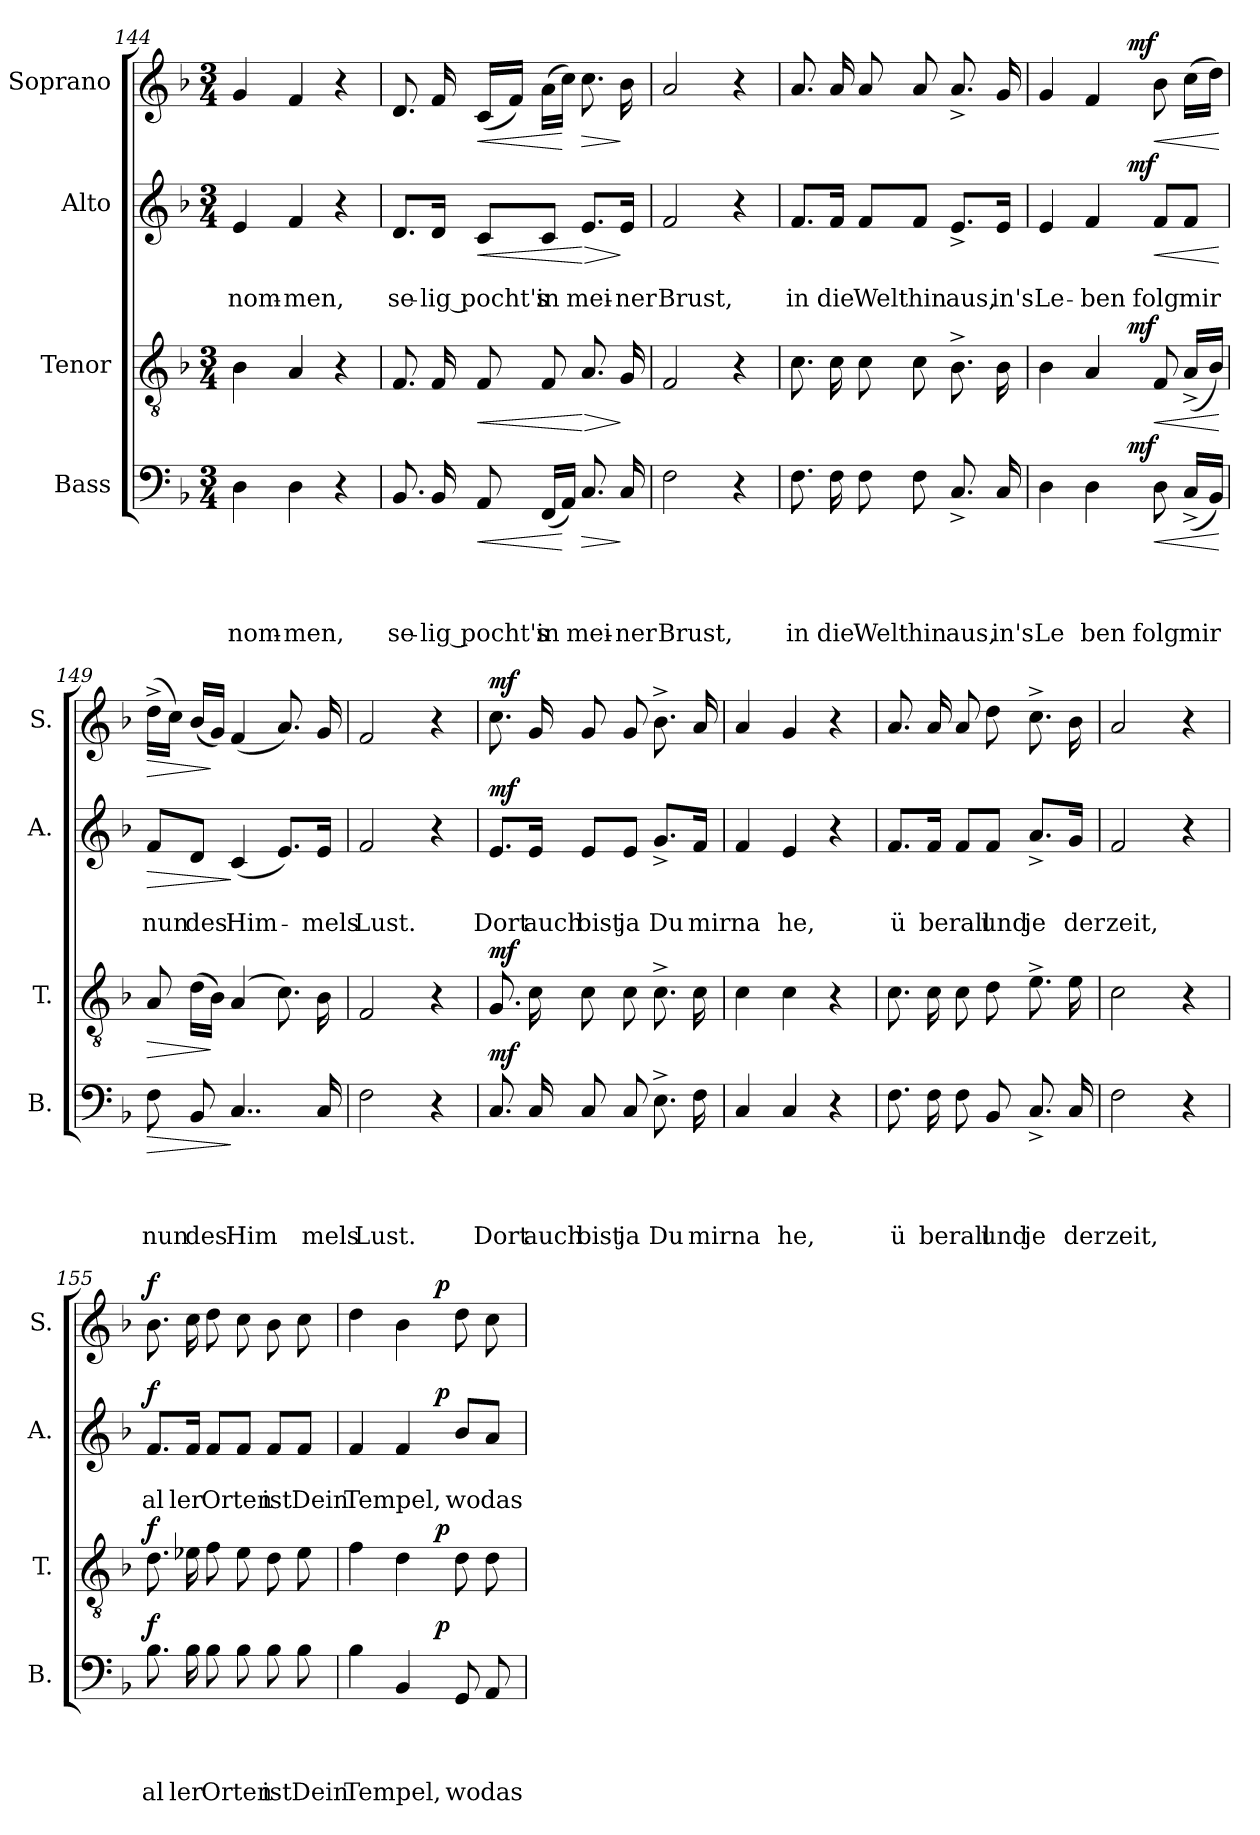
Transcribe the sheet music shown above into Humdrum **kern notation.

**kern	**text	**text	**text	**text	**dynam	**kern	**dynam	**kern	**text	**text	**dynam	**kern	**dynam
*part4	*part4	*part4	*part4	*part4	*part4	*part3	*part3	*part2	*part2	*part2	*part2	*part1	*part1
*staff4	*staff4	*staff4	*staff4	*staff4	*staff4	*staff3	*staff3	*staff2	*staff2	*staff2	*staff2	*staff1	*staff1
*I"Bass	*	*	*	*	*	*I"Tenor	*	*I"Alto	*	*	*	*I"Soprano	*
*I'B.	*	*	*	*	*	*I'T.	*	*I'A.	*	*	*	*I'S.	*
*clefF4	*	*	*	*	*	*clefGv2	*	*clefG2	*	*	*	*clefG2	*
*k[b-]	*	*	*	*	*	*k[b-]	*	*k[b-]	*	*	*	*k[b-]	*
*F:	*	*	*	*	*	*F:	*	*F:	*	*	*	*F:	*
*M3/4	*	*	*	*	*	*M3/4	*	*M3/4	*	*	*	*M3/4	*
=144	=144	=144	=144	=144	=144	=144	=144	=144	=144	=144	=144	=144	=144
!	!	!	!	!LO:LY:b	!	!	!	!	!	!LO:LY:b	!	!	!
4D\	.	.	.	-nom-	.	4B-\	.	4e/	.	-nom-	.	4g/	.
!	!	!	!	!LO:LY:b	!	!	!	!	!	!LO:LY:b	!	!	!
4D\	.	.	.	-men,	.	4A/	.	4f/	.	-men,	.	4f/	.
4r	.	.	.	.	.	4r	.	4r	.	.	.	4r	.
=145	=145	=145	=145	=145	=145	=145	=145	=145	=145	=145	=145	=145	=145
!	!	!	!	!LO:LY:b	!	!	!	!	!	!LO:LY:b	!	!	!
8.BB-/	.	.	.	se-	.	8.F/	.	8.d/L	.	se-	.	8.d/	.
!	!	!	!	!LO:LY:b	!	!	!	!	!	!LO:LY:b	!	!	!
16BB-/	.	.	.	-lig pocht's	.	16F/	.	16d/Jk	.	-lig pocht's	.	16f/	.
!	!	!	!	!	!LO:HP:b	!	!LO:HP:b	!	!	!	!LO:HP:b	!	!LO:HP:b
8AA/	.	.	.	.	<	8F/	<	8c/L	.	.	<	(<16c/LL	<
.	.	.	.	.	.	.	.	.	.	.	.	16f/JJ)	.
!	!	!	!	!LO:LY:b	!	!	!	!	!	!LO:LY:b	!	!	!
(<16FF/LL	.	.	.	in	.	8F/	.	8c/J	.	in	.	(>16a\LL	.
16AA/JJ)	.	.	.	.	[	.	.	.	.	.	.	16cc\JJ)	[
!	!	!	!	!LO:LY:b	!LO:HP:b	!	!LO:HP:n=1:b	!	!	!LO:LY:b	!LO:HP:n=1:b	!	!LO:HP:b
8.C/	.	.	.	mei-	>	8.A/	[ >	8.e/L	.	mei-	[ >	8.cc\	>
!	!	!	!	!LO:LY:b	!	!	!	!	!	!LO:LY:b	!	!	!
16C/	.	.	.	-ner	]	16G/	]	16e/Jk	.	-ner	]	16b-\	]
=146	=146	=146	=146	=146	=146	=146	=146	=146	=146	=146	=146	=146	=146
!	!	!	!	!LO:LY:b	!	!	!	!	!	!LO:LY:b	!	!	!
2F\	.	.	.	Brust,	.	2F/	.	2f/	.	Brust,	.	2a/	.
4r	.	.	.	.	.	4r	.	4r	.	.	.	4r	.
!!LO:LB:g=z
=147	=147	=147	=147	=147	=147	=147	=147	=147	=147	=147	=147	=147	=147
!	!	!	!	!LO:LY:b	!	!	!	!	!	!LO:LY:b	!	!	!
8.F\	.	.	.	in	.	8.c\	.	8.f/L	.	in	.	8.a/	.
!	!	!	!	!LO:LY:b	!	!	!	!	!	!LO:LY:b	!	!	!
16F\	.	.	.	die	.	16c\	.	16f/Jk	.	die	.	16a/	.
!	!	!	!	!LO:LY:b	!	!	!	!	!	!LO:LY:b	!	!	!
8F\	.	.	.	Welt	.	8c\	.	8f/L	.	Welt	.	8a/	.
!	!	!	!	!LO:LY:b	!	!	!	!	!	!LO:LY:b	!	!	!
8F\	.	.	.	hin	.	8c\	.	8f/J	.	hin	.	8a/	.
!	!	!	!	!LO:LY:b	!	!	!	!	!	!LO:LY:b	!	!	!
8.C^</	.	.	.	aus,	.	8.B-^>\	.	8.e^</L	.	aus,	.	8.a^</	.
!	!	!	!	!LO:LY:b	!	!	!	!	!	!LO:LY:b	!	!	!
16C/	.	.	.	in's	.	16B-\	.	16e/Jk	.	in's	.	16g/	.
=148	=148	=148	=148	=148	=148	=148	=148	=148	=148	=148	=148	=148	=148
!	!	!	!	!LO:LY:b	!	!	!	!	!	!LO:LY:b	!	!	!
*^	*	*	*	*	*	*^	*	*^	*	*	*	*^	*
4D\	4ryy	.	.	.	Le	.	4B-\	4ryy	.	4e/	4ryy	.	Le-	.	4g/	4ryy	.
!	!	!	!	!	!LO:LY:b	!	!	!	!	!	!	!	!LO:LY:b	!	!	!	!
4D\	8ryy	.	.	.	ben	.	4A/	8ryy	.	4f/	8ryy	.	-ben	.	4f/	8ryy	.
.	32ryy	.	.	.	.	.	.	32ryy	.	.	32ryy	.	.	.	.	32ryy	.
!	!	!	!	!	!	!LO:DY:a	!	!	!LO:DY:a	!	!	!	!	!LO:DY:a	!	!	!LO:DY:a
.	4ryy	.	.	.	.	mf	.	4ryy	mf	.	4ryy	.	.	mf	.	4ryy	mf
!	!	!	!	!	!LO:LY:b	!LO:HP:b	!	!	!LO:HP:b	!	!	!	!LO:LY:b	!LO:HP:b	!	!	!LO:HP:b
8D\	.	.	.	.	folg	<	8F/	.	<	8f/L	.	.	folg	<	8b-\	.	<
!	!	!	!	!	!LO:LY:b	!	!	!	!	!	!	!	!LO:LY:b	!	!	!	!
(<16C^</LL	.	.	.	.	mir	.	(<16A^</LL	.	.	8f/J	.	.	mir	.	(>16cc\LL	.	.
.	16.ryy	.	.	.	.	.	.	16.ryy	.	.	16.ryy	.	.	.	.	16.ryy	.
16BB-/JJ)	.	.	.	.	.	.	16B-/JJ)	.	.	.	.	.	.	.	16dd\JJ)	.	.
.	.	.	.	.	.	[	.	.	[	.	.	.	.	[	.	.	[
=149	=149	=149	=149	=149	=149	=149	=149	=149	=149	=149	=149	=149	=149	=149	=149	=149	=149
!	!	!	!	!	!LO:LY:b	!LO:HP:b	!	!	!LO:HP:b	!	!	!	!LO:LY:b	!LO:HP:b	!	!	!LO:HP:b
*v	*v	*	*	*	*	*	*	*	*	*v	*v	*	*	*	*v	*v	*
*	*	*	*	*	*	*v	*v	*	*	*	*	*	*	*
8F\	.	.	.	nun	>	8A/	>	8f/L	.	nun	>	(>16dd^>\LL	>
.	.	.	.	.	.	.	.	.	.	.	.	16cc\JJ)	.
!	!	!	!	!LO:LY:b	!	!	!	!	!	!LO:LY:b	!	!	!
8BB-/	.	.	.	des	.	(>16d\LL	.	8d/J	.	des	.	(<16b-/LL	.
.	.	.	.	.	.	16B-\JJ)	]	.	.	.	.	16g/JJ)	]
!	!	!	!	!LO:LY:b	!	!	!	!	!	!LO:LY:b	!	!	!
4..C/	.	.	.	Him	]	(4A/	.	(<4c/	.	Him-	]	(<4f/	.
.	.	.	.	.	.	8.c\)	.	8.e/L)	.	.	.	8.a/)	.
!	!	!	!	!LO:LY:b	!	!	!	!	!	!LO:LY:b	!	!	!
16C/	.	.	.	mels	.	16B-\	.	16e/Jk	.	-mels	.	16g/	.
=150	=150	=150	=150	=150	=150	=150	=150	=150	=150	=150	=150	=150	=150
!	!	!	!	!LO:LY:b	!	!	!	!	!	!LO:LY:b	!	!	!
2F\	.	.	.	Lust.	.	2F/	.	2f/	.	Lust.	.	2f/	.
4r	.	.	.	.	.	4r	.	4r	.	.	.	4r	.
=151	=151	=151	=151	=151	=151	=151	=151	=151	=151	=151	=151	=151	=151
!	!	!	!	!LO:LY:b	!LO:DY:a	!	!LO:DY:a	!	!	!LO:LY:b	!LO:DY:a	!	!LO:DY:a
8.C/	.	.	.	Dort	mf	8.G/	mf	8.e/L	.	Dort	mf	8.cc\	mf
!	!	!	!	!LO:LY:b	!	!	!	!	!	!LO:LY:b	!	!	!
16C/	.	.	.	auch	.	16c\	.	16e/Jk	.	auch	.	16g/	.
!	!	!	!	!LO:LY:b	!	!	!	!	!	!LO:LY:b	!	!	!
8C/	.	.	.	bist	.	8c\	.	8e/L	.	bist	.	8g/	.
!	!	!	!	!LO:LY:b	!	!	!	!	!	!LO:LY:b	!	!	!
8C/	.	.	.	ja	.	8c\	.	8e/J	.	ja	.	8g/	.
!	!	!	!	!LO:LY:b	!	!	!	!	!	!LO:LY:b	!	!	!
8.E^>\	.	.	.	Du	.	8.c^>\	.	8.g^</L	.	Du	.	8.b-^>\	.
!	!	!	!	!LO:LY:b	!	!	!	!	!	!LO:LY:b	!	!	!
16F\	.	.	.	mir	.	16c\	.	16f/Jk	.	mir	.	16a/	.
!!LO:LB:g=z
=152	=152	=152	=152	=152	=152	=152	=152	=152	=152	=152	=152	=152	=152
!	!	!	!	!LO:LY:b	!	!	!	!	!	!LO:LY:b	!	!	!
4C/	.	.	.	na	.	4c\	.	4f/	.	na	.	4a/	.
!	!	!	!	!LO:LY:b	!	!	!	!	!	!LO:LY:b	!	!	!
4C/	.	.	.	he,	.	4c\	.	4e/	.	he,	.	4g/	.
4r	.	.	.	.	.	4r	.	4r	.	.	.	4r	.
=153	=153	=153	=153	=153	=153	=153	=153	=153	=153	=153	=153	=153	=153
!	!	!	!	!LO:LY:b	!	!	!	!	!	!LO:LY:b	!	!	!
8.F\	.	.	.	ü	.	8.c\	.	8.f/L	.	ü	.	8.a/	.
!	!	!	!	!LO:LY:b	!	!	!	!	!	!LO:LY:b	!	!	!
16F\	.	.	.	berall	.	16c\	.	16f/Jk	.	berall	.	16a/	.
8F\	.	.	.	.	.	8c\	.	8f/L	.	.	.	8a/	.
!	!	!	!	!LO:LY:b	!	!	!	!	!	!LO:LY:b	!	!	!
8BB-/	.	.	.	und	.	8d\	.	8f/J	.	und	.	8dd\	.
!	!	!	!	!LO:LY:b	!	!	!	!	!	!LO:LY:b	!	!	!
8.C^</	.	.	.	je	.	8.e^>\	.	8.a^</L	.	je	.	8.cc^>\	.
!	!	!	!	!LO:LY:b	!	!	!	!	!	!LO:LY:b	!	!	!
16C/	.	.	.	der	.	16e\	.	16g/Jk	.	der	.	16b-\	.
=154	=154	=154	=154	=154	=154	=154	=154	=154	=154	=154	=154	=154	=154
!	!	!	!	!LO:LY:b	!	!	!	!	!	!LO:LY:b	!	!	!
2F\	.	.	.	zeit,	.	2c\	.	2f/	.	zeit,	.	2a/	.
4r	.	.	.	.	.	4r	.	4r	.	.	.	4r	.
=155	=155	=155	=155	=155	=155	=155	=155	=155	=155	=155	=155	=155	=155
!	!	!	!	!LO:LY:b	!LO:DY:a	!	!LO:DY:a	!	!	!LO:LY:b	!LO:DY:a	!	!LO:DY:a
8.B-\	.	.	.	al	f	8.d\	f	8.f/L	.	al	f	8.b-\	f
!	!	!	!	!LO:LY:b	!	!	!	!	!	!LO:LY:b	!	!	!
16B-\	.	.	.	ler	.	16e-X\	.	16f/Jk	.	ler	.	16cc\	.
!	!	!	!	!LO:LY:b	!	!	!	!	!	!LO:LY:b	!	!	!
8B-\	.	.	.	Orten	.	8f\	.	8f/L	.	Orten	.	8dd\	.
8B-\	.	.	.	.	.	8e-\	.	8f/J	.	.	.	8cc\	.
!	!	!	!	!LO:LY:b	!	!	!	!	!	!LO:LY:b	!	!	!
8B-\	.	.	.	ist	.	8d\	.	8f/L	.	ist	.	8b-\	.
!	!	!	!	!LO:LY:b	!	!	!	!	!	!LO:LY:b	!	!	!
8B-\	.	.	.	Dein	.	8e-\	.	8f/J	.	Dein	.	8cc\	.
=156	=156	=156	=156	=156	=156	=156	=156	=156	=156	=156	=156	=156	=156
!	!	!	!	!LO:LY:b	!	!	!	!	!	!LO:LY:b	!	!	!
*^	*	*	*	*	*	*^	*	*^	*	*	*	*^	*
4B-\	4..ryy	.	.	.	Tempel,	.	4f\	4..ryy	.	4f/	4..ryy	.	Tempel,	.	4dd\	4..ryy	.
4BB-/	.	.	.	.	.	.	4d\	.	.	4f/	.	.	.	.	4b-\	.	.
!	!	!	!	!	!	!LO:DY:a	!	!	!LO:DY:a	!	!	!	!	!LO:DY:a	!	!	!LO:DY:a
.	4ryy	.	.	.	.	p	.	4ryy	p	.	4ryy	.	.	p	.	4ryy	p
!	!	!	!	!	!LO:LY:b	!	!	!	!	!	!	!	!LO:LY:b	!	!	!	!
8GG/	.	.	.	.	wo	.	8d\	.	.	8b-/L	.	.	wo	.	8dd\	.	.
!	!	!	!	!	!LO:LY:b	!	!	!	!	!	!	!	!LO:LY:b	!	!	!	!
8AA/	.	.	.	.	das	.	8d\	.	.	8a/J	.	.	das	.	8cc\	.	.
.	16ryy	.	.	.	.	.	.	16ryy	.	.	16ryy	.	.	.	.	16ryy	.
*v	*v	*	*	*	*	*	*	*	*	*v	*v	*	*	*	*v	*v	*
*	*	*	*	*	*	*v	*v	*	*	*	*	*	*	*
=	=	=	=	=	=	=	=	=	=	=	=	=	=
*-	*-	*-	*-	*-	*-	*-	*-	*-	*-	*-	*-	*-	*-
